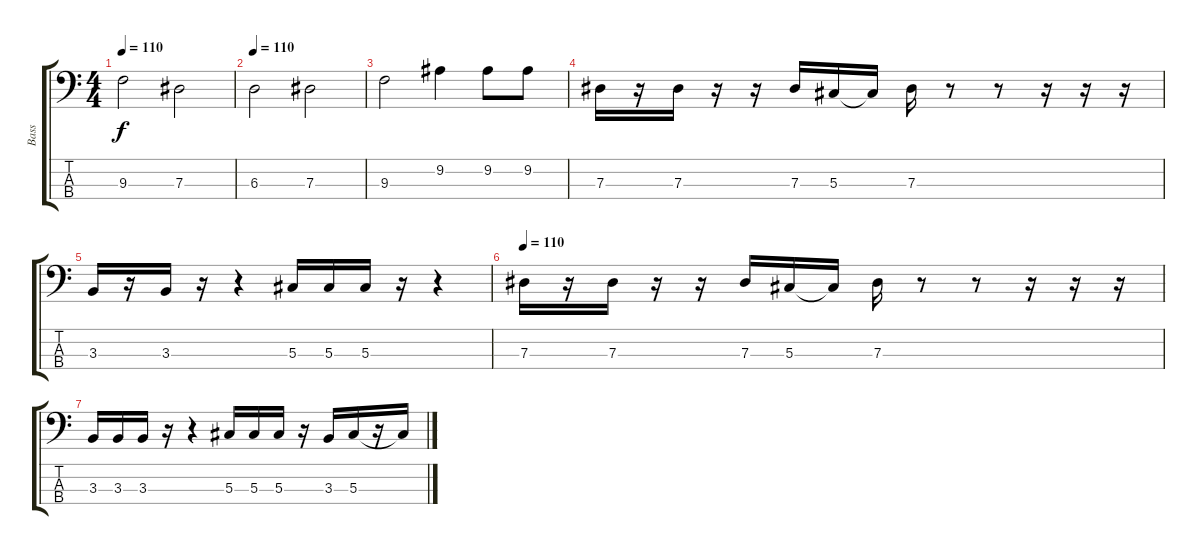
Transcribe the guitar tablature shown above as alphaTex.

\track ("Bass" "Bass") {instrument electricbassfinger}
\staff {score tabs}
\tuning (Gb2 Db2 Ab1 Eb1) {hide}
\ts (4 4)
\tempo 110
\clef f4
\ks c
9.3.2{dy f} 7.3.2 |
\tempo 110
6.3.2 7.3.2 |
9.3.2 9.2.4 9.2.8 9.2.8 |
7.3.16 r.16 7.3.16 r.16 r.16 7.3.16 5.3.16 5.3{t}.16 7.3.16 r.8 r.8 r.16 r.16 r.16 |
3.3.16 r.16 3.3.16 r.16 r.4 5.3.16 5.3.16 5.3.16 r.16 r.4 |
\tempo 110
7.3.16 r.16 7.3.16 r.16 r.16 7.3.16 5.3.16 5.3{t}.16 7.3.16 r.8 r.8 r.16 r.16 r.16 |
3.3.16 3.3.16 3.3.16 r.16 r.4 5.3.16 5.3.16 5.3.16 r.16 3.3.16 5.3.16 r.16 5.3{t}.16
